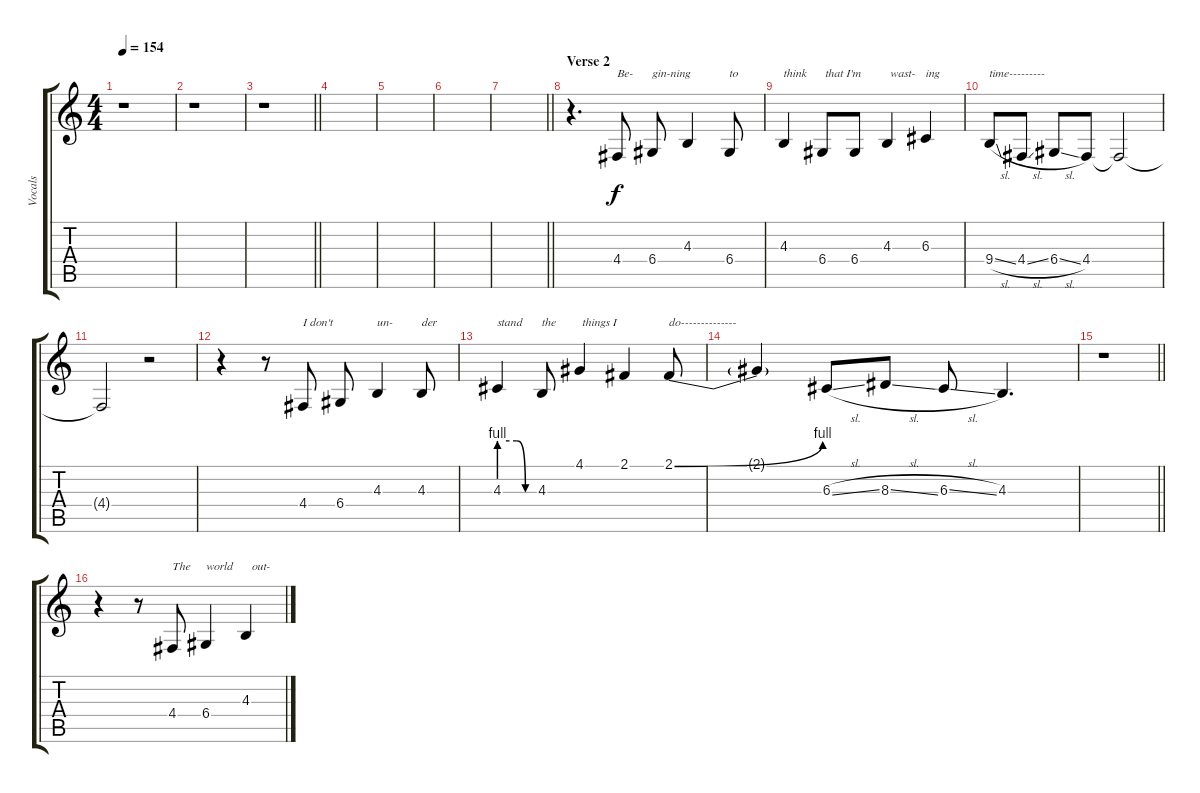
\track ("Vocals" "Vocals") {instrument clarinet}
\staff {score tabs}
\tuning (E4 B3 G3 D3 A2 E2) {hide}
\ts (4 4)
\tempo 154
\clef g2
\ks c
r.1{dy f} |
r.1 |
\barLineRight lightlight
r.1 |
|
|
|
\barLineRight lightlight
|
\section ("" "Verse 2")
r.4{d} 4.4.8{txt "Be-"} 6.4.8{txt "gin-ning"} 4.3.4 6.4.8{txt "to"} |
4.3.4{txt "think"} 6.4.8{txt " that I'm"} 6.4.8 4.3.4{txt " wast-"} 6.3.4{txt "ing"} |
9.4{sl}.8{txt "time---------"} 4.4{sl}.8 6.4{sl}.8 4.4.8 4.4{t}.2 |
4.4{t}.2 r.2 |
r.4 r.8 4.4.8{txt "I don't"} 6.4.8 4.3.4{txt "un-"} 4.3.8{txt "der"} |
4.3{be (custom 0 4 30 4 45 0 60 0)}.4{txt "stand"} 4.3.8{txt "the"} 4.1.4{txt " things I"} 2.1.4 2.1{be (bend 0 0 60 4)}.8{txt "do--------------"} |
2.1{t}.4 6.3{sl}.8 8.3{sl}.8 6.3{sl}.8 4.3.4{d} |
\barLineRight lightlight
r.1 |
r.4 r.8 4.4.8{txt "The"} 6.4.4{txt "world"} 4.3.4{txt "  out-"}
